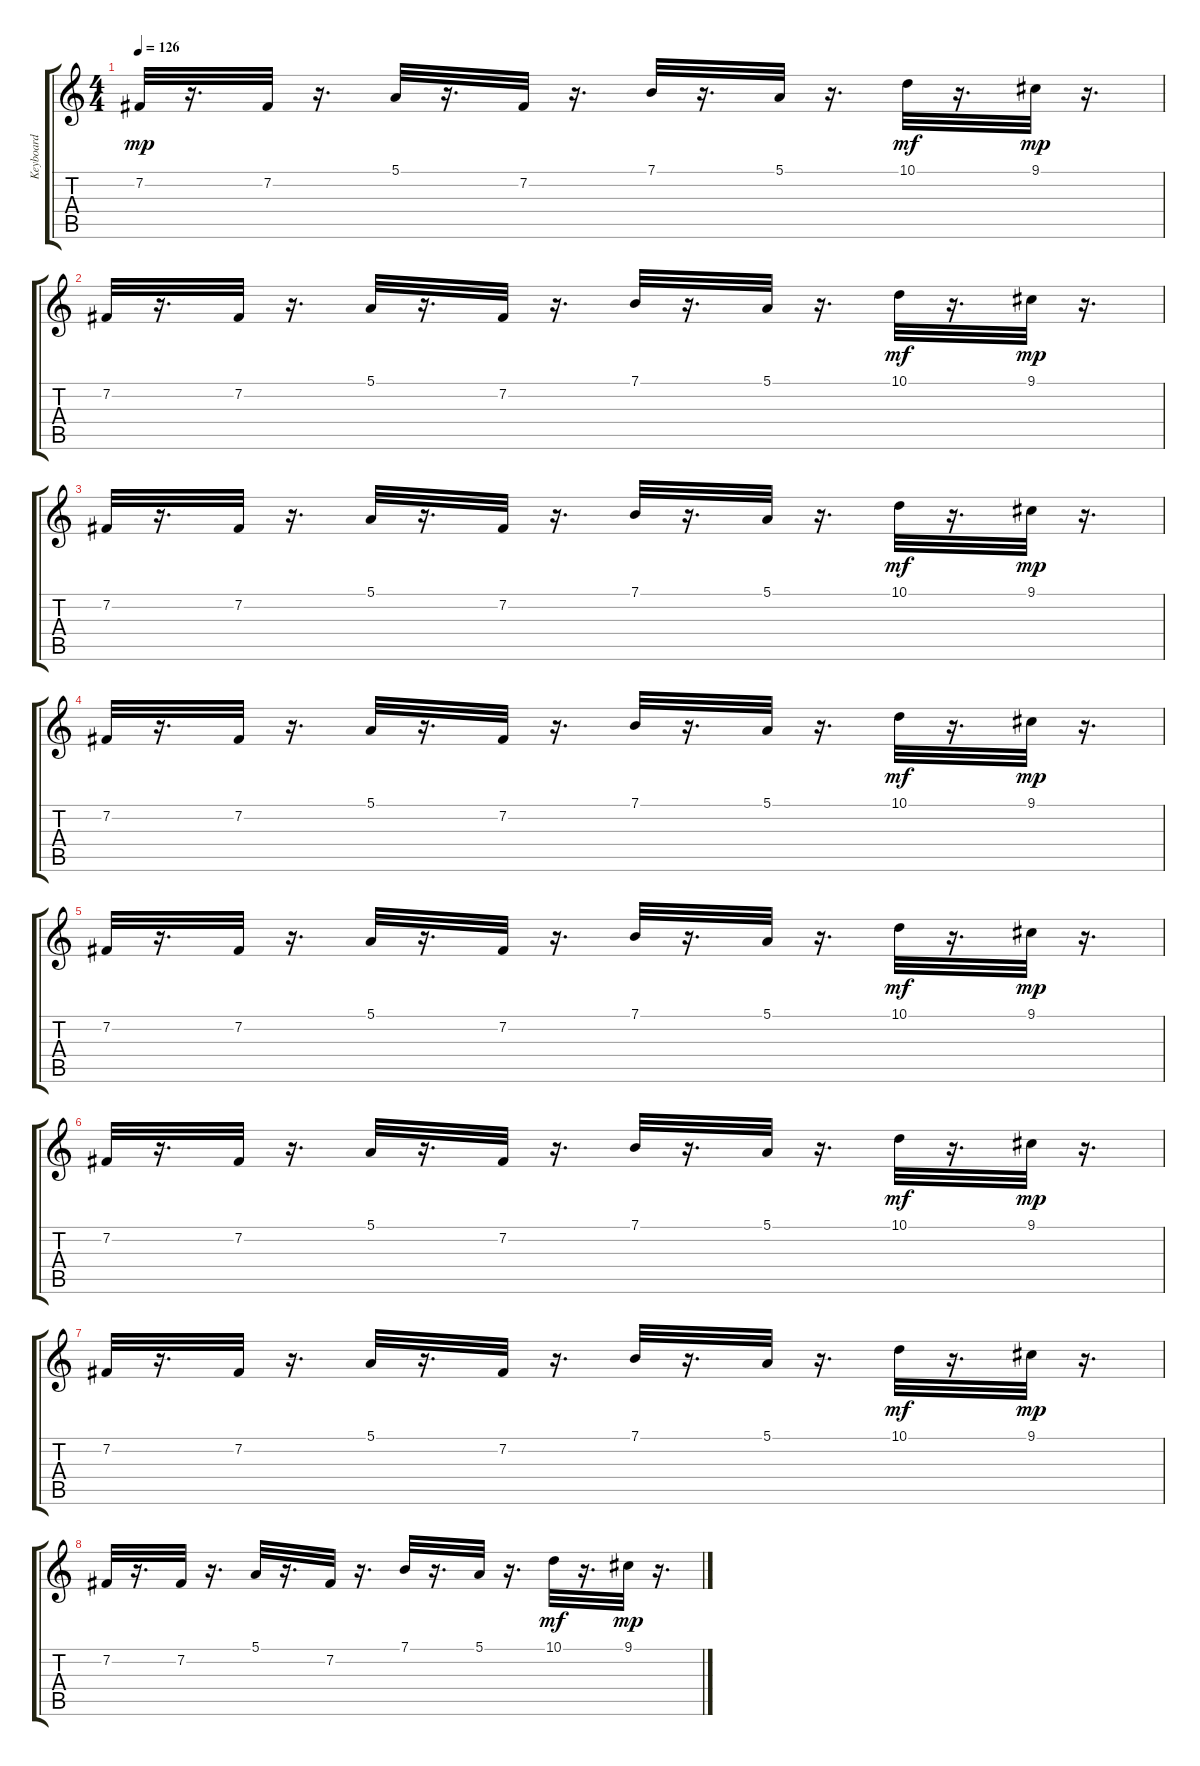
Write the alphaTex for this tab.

\track ("Keyboard" "Keyboard") {instrument lead8bassandlead}
\staff {score tabs}
\tuning (E4 B3 G3 D3 A2 E2) {hide}
\ts (4 4)
\tempo 126
\clef g2
\ks c
7.2.32{dy mp} r.16{d} 7.2.32 r.16{d} 5.1.32 r.16{d} 7.2.32 r.16{d} 7.1.32 r.16{d} 5.1.32 r.16{d} 10.1.32{dy mf} r.16{d} 9.1.32{dy mp} r.16{d} |
7.2.32 r.16{d} 7.2.32 r.16{d} 5.1.32 r.16{d} 7.2.32 r.16{d} 7.1.32 r.16{d} 5.1.32 r.16{d} 10.1.32{dy mf} r.16{d} 9.1.32{dy mp} r.16{d} |
7.2.32 r.16{d} 7.2.32 r.16{d} 5.1.32 r.16{d} 7.2.32 r.16{d} 7.1.32 r.16{d} 5.1.32 r.16{d} 10.1.32{dy mf} r.16{d} 9.1.32{dy mp} r.16{d} |
7.2.32 r.16{d} 7.2.32 r.16{d} 5.1.32 r.16{d} 7.2.32 r.16{d} 7.1.32 r.16{d} 5.1.32 r.16{d} 10.1.32{dy mf} r.16{d} 9.1.32{dy mp} r.16{d} |
7.2.32 r.16{d} 7.2.32 r.16{d} 5.1.32 r.16{d} 7.2.32 r.16{d} 7.1.32 r.16{d} 5.1.32 r.16{d} 10.1.32{dy mf} r.16{d} 9.1.32{dy mp} r.16{d} |
7.2.32 r.16{d} 7.2.32 r.16{d} 5.1.32 r.16{d} 7.2.32 r.16{d} 7.1.32 r.16{d} 5.1.32 r.16{d} 10.1.32{dy mf} r.16{d} 9.1.32{dy mp} r.16{d} |
7.2.32 r.16{d} 7.2.32 r.16{d} 5.1.32 r.16{d} 7.2.32 r.16{d} 7.1.32 r.16{d} 5.1.32 r.16{d} 10.1.32{dy mf} r.16{d} 9.1.32{dy mp} r.16{d} |
7.2.32 r.16{d} 7.2.32 r.16{d} 5.1.32 r.16{d} 7.2.32 r.16{d} 7.1.32 r.16{d} 5.1.32 r.16{d} 10.1.32{dy mf} r.16{d} 9.1.32{dy mp} r.16{d}
